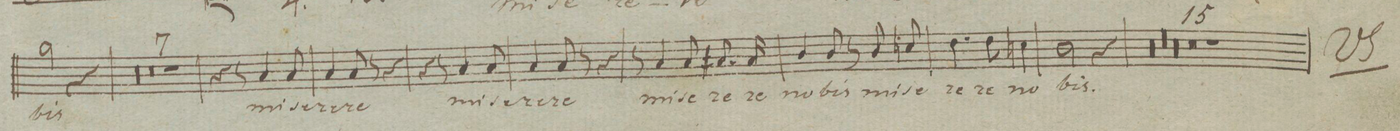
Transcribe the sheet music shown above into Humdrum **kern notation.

**kern	**text	**dynam
*I"Soprano Solo	*	*
*clefC1	*	*
*k[b-e-a-]	*	*
*M3/4	*	*
*2\right	*	*
2ee-\	-bis	.
4r	.	.
=22	=22	=22
0.r	.	.
=23	=23	=23
=24	=24	=24
=25	=25	=25
=26	=26	=26
1.r	.	.
=27	=27	=27
=28	=28	=28
2.r	.	.
=29	=29	=29
4r	.	.
8r	.	.
4f/	mi-	.
8f/	-se-	.
=30	=30	=30
4f/	-re-	.
8f/	-re	.
8r	.	.
4r	.	.
=31	=31	=31
4r	.	.
8r	.	.
4f/	mi-	.
8f/	-se-	.
=32	=32	=32
4f/	-re-	.
8f/	-re	.
8r	.	.
4r	.	.
=33	=33	=33
8r	.	.
4f/	mi-	.
8f/	-se-	.
8.f#X/	-re-	.
16f#/	-re	.
=34	=34	=34
4g/	no-	.
8g/	-bis	.
8r	.	.
8g/	mi-	.
8an/	-se-	.
=35	=35	=35
4.b-\	-re-	.
8b-\	-re	.
4an\	no-	.
=36	=36	=36
2g\	-bis.	.
4r	.	.
=37	=37	=37
0.r	.	.
=38	=38	=38
=39	=39	=39
=40	=40	=40
=41	=41	=41
0.r	.	.
=42	=42	=42
=43	=43	=43
=44	=44	=44
=45	=45	=45
0.r	.	.
=46	=46	=46
=47	=47	=47
=48	=48	=48
=49	=49	=49
1.r	.	.
=50	=50	=50
=51	=51	=51
2.ryy	.	.
=52	=52	=52
2.r	.	.
=53	=53	=53
*-	*-	*-
